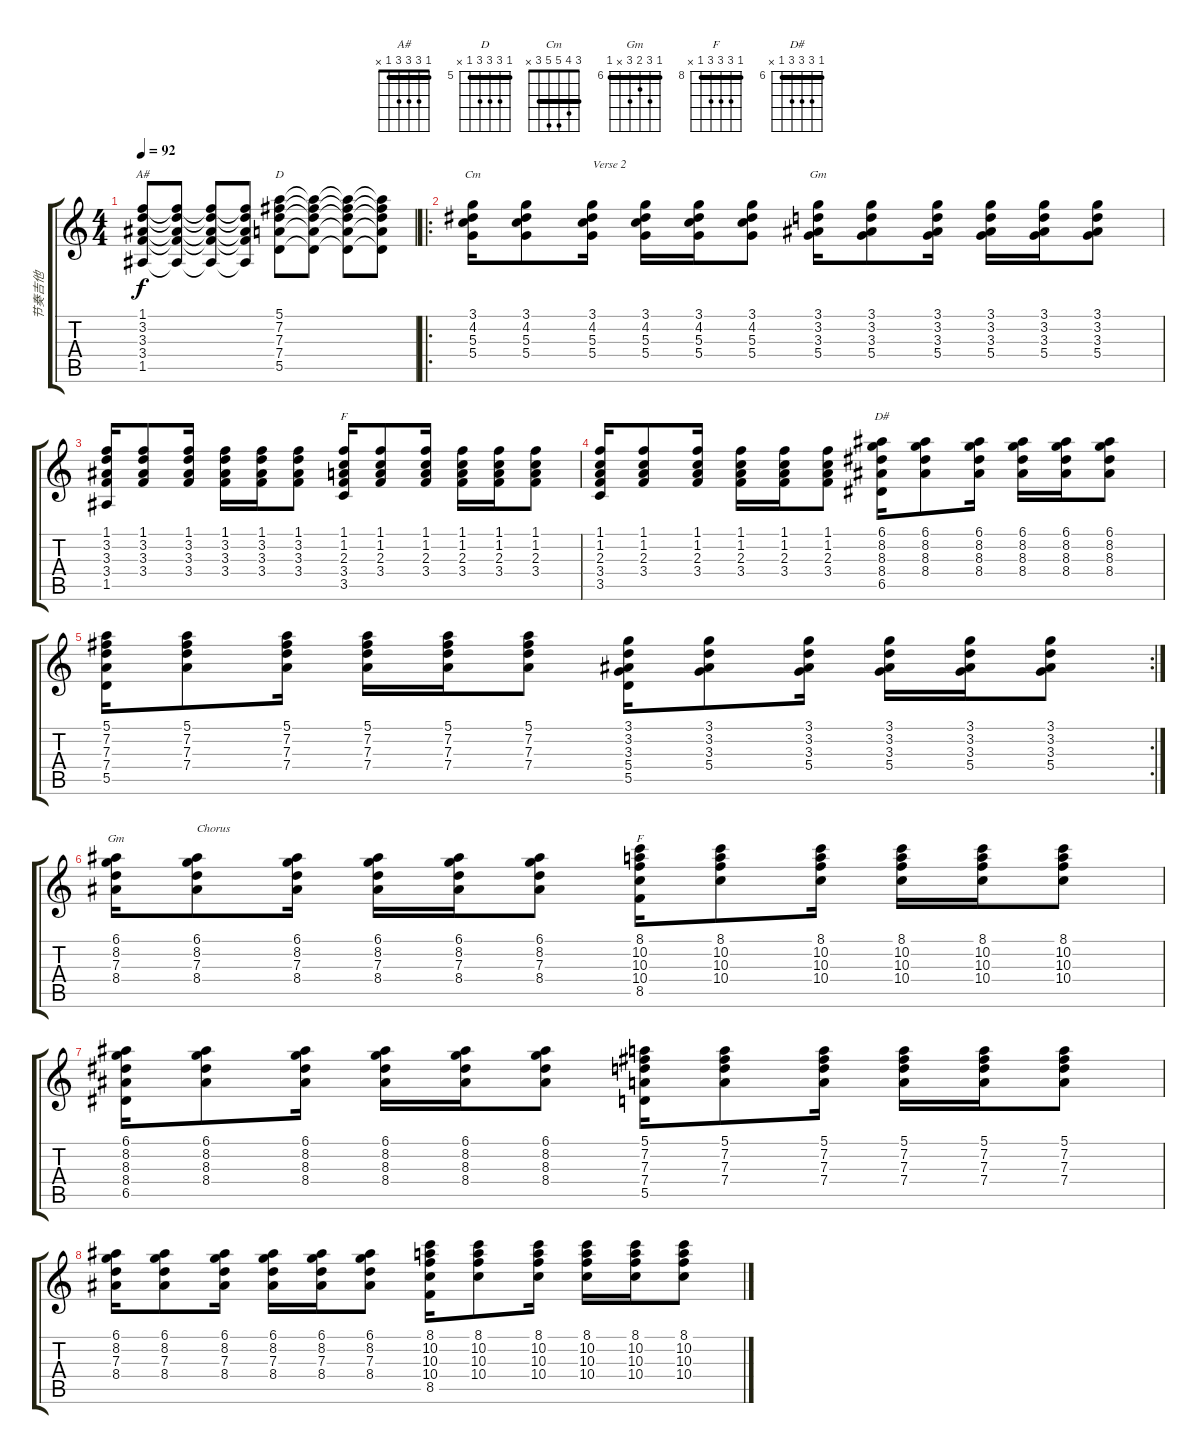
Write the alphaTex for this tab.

\track ("节奏吉他" "节奏吉他") {instrument overdrivenguitar}
\staff {score tabs}
\tuning (E4 B3 G3 D3 A2 E2) {hide}
\chord ("A#" 1 3 3 3 1 x) {barre 1}
\chord ("D" 5 7 7 7 5 x) {firstfret 5 barre 5}
\chord ("Cm" 3 4 5 5 3 x) {barre 3}
\chord ("Gm" 3 3 3 5 5 3) {barre 3}
\chord ("F" 1 1 2 3 3 1) {barre 1}
\chord ("D#" 6 8 8 8 6 x) {firstfret 6 barre 6}
\chord ("Gm" 6 8 7 8 x 6) {firstfret 6 barre 6}
\chord ("F" 8 10 10 10 8 x) {firstfret 8 barre 8}
\ts (4 4)
\tempo 92
\clef g2
\ks c
(1.1 3.2 3.3 3.4 1.5).8{ch "A#" dy f} (1.1{t} 3.2{t} 3.3{t} 3.4{t} 1.5{t}).8 (1.1{t} 3.2{t} 3.3{t} 3.4{t} 1.5{t}).8 (1.1{t} 3.2{t} 3.3{t} 3.4{t} 1.5{t}).8 (5.1 7.2 7.3 7.4 5.5).8{ch "D"} (5.1{t} 7.2{t} 7.3{t} 7.4{t} 5.5{t}).8 (5.1{t} 7.2{t} 7.3{t} 7.4{t} 5.5{t}).8 (5.1{t} 7.2{t} 7.3{t} 7.4{t} 5.5{t}).8 |
\ro
(3.1 4.2 5.3 5.4).16{ch "Cm" instrument electricguitarclean} (3.1 4.2 5.3 5.4).8 (3.1 4.2 5.3 5.4).16{txt "Verse 2"} (3.1 4.2 5.3 5.4).16 (3.1 4.2 5.3 5.4).16 (3.1 4.2 5.3 5.4).8 (3.1 3.2 3.3 5.4).16{ch "Gm"} (3.1 3.2 3.3 5.4).8 (3.1 3.2 3.3 5.4).16 (3.1 3.2 3.3 5.4).16 (3.1 3.2 3.3 5.4).16 (3.1 3.2 3.3 5.4).8 |
(1.1 3.2 3.3 3.4 1.5).16 (1.1 3.2 3.3 3.4).8 (1.1 3.2 3.3 3.4).16 (1.1 3.2 3.3 3.4).16 (1.1 3.2 3.3 3.4).16 (1.1 3.2 3.3 3.4).8 (1.1 1.2 2.3 3.4 3.5).16{ch "F"} (1.1 1.2 2.3 3.4).8 (1.1 1.2 2.3 3.4).16 (1.1 1.2 2.3 3.4).16 (1.1 1.2 2.3 3.4).16 (1.1 1.2 2.3 3.4).8 |
(1.1 1.2 2.3 3.4 3.5).16 (1.1 1.2 2.3 3.4).8 (1.1 1.2 2.3 3.4).16 (1.1 1.2 2.3 3.4).16 (1.1 1.2 2.3 3.4).16 (1.1 1.2 2.3 3.4).8 (6.1 8.2 8.3 8.4 6.5).16{ch "D#"} (6.1 8.2 8.3 8.4).8 (6.1 8.2 8.3 8.4).16 (6.1 8.2 8.3 8.4).16 (6.1 8.2 8.3 8.4).16 (6.1 8.2 8.3 8.4).8 |
\rc 2
(5.1 7.2 7.3 7.4 5.5).16 (5.1 7.2 7.3 7.4).8 (5.1 7.2 7.3 7.4).16 (5.1 7.2 7.3 7.4).16 (5.1 7.2 7.3 7.4).16 (5.1 7.2 7.3 7.4).8 (3.1 3.2 3.3 5.4 5.5).16 (3.1 3.2 3.3 5.4).8 (3.1 3.2 3.3 5.4).16 (3.1 3.2 3.3 5.4).16 (3.1 3.2 3.3 5.4).16 (3.1 3.2 3.3 5.4).8 |
(6.1 8.2 7.3 8.4).16{ch "Gm"} (6.1 8.2 7.3 8.4).8{txt "Chorus"} (6.1 8.2 7.3 8.4).16 (6.1 8.2 7.3 8.4).16 (6.1 8.2 7.3 8.4).16 (6.1 8.2 7.3 8.4).8 (8.1 10.2 10.3 10.4 8.5).16{ch "F"} (8.1 10.2 10.3 10.4).8 (8.1 10.2 10.3 10.4).16 (8.1 10.2 10.3 10.4).16 (8.1 10.2 10.3 10.4).16 (8.1 10.2 10.3 10.4).8 |
(6.1 8.2 8.3 8.4 6.5).16 (6.1 8.2 8.3 8.4).8 (6.1 8.2 8.3 8.4).16 (6.1 8.2 8.3 8.4).16 (6.1 8.2 8.3 8.4).16 (6.1 8.2 8.3 8.4).8 (5.1 7.2 7.3 7.4 5.5).16 (5.1 7.2 7.3 7.4).8 (5.1 7.2 7.3 7.4).16 (5.1 7.2 7.3 7.4).16 (5.1 7.2 7.3 7.4).16 (5.1 7.2 7.3 7.4).8 |
(6.1 8.2 7.3 8.4).16 (6.1 8.2 7.3 8.4).8 (6.1 8.2 7.3 8.4).16 (6.1 8.2 7.3 8.4).16 (6.1 8.2 7.3 8.4).16 (6.1 8.2 7.3 8.4).8 (8.1 10.2 10.3 10.4 8.5).16 (8.1 10.2 10.3 10.4).8 (8.1 10.2 10.3 10.4).16 (8.1 10.2 10.3 10.4).16 (8.1 10.2 10.3 10.4).16 (8.1 10.2 10.3 10.4).8
